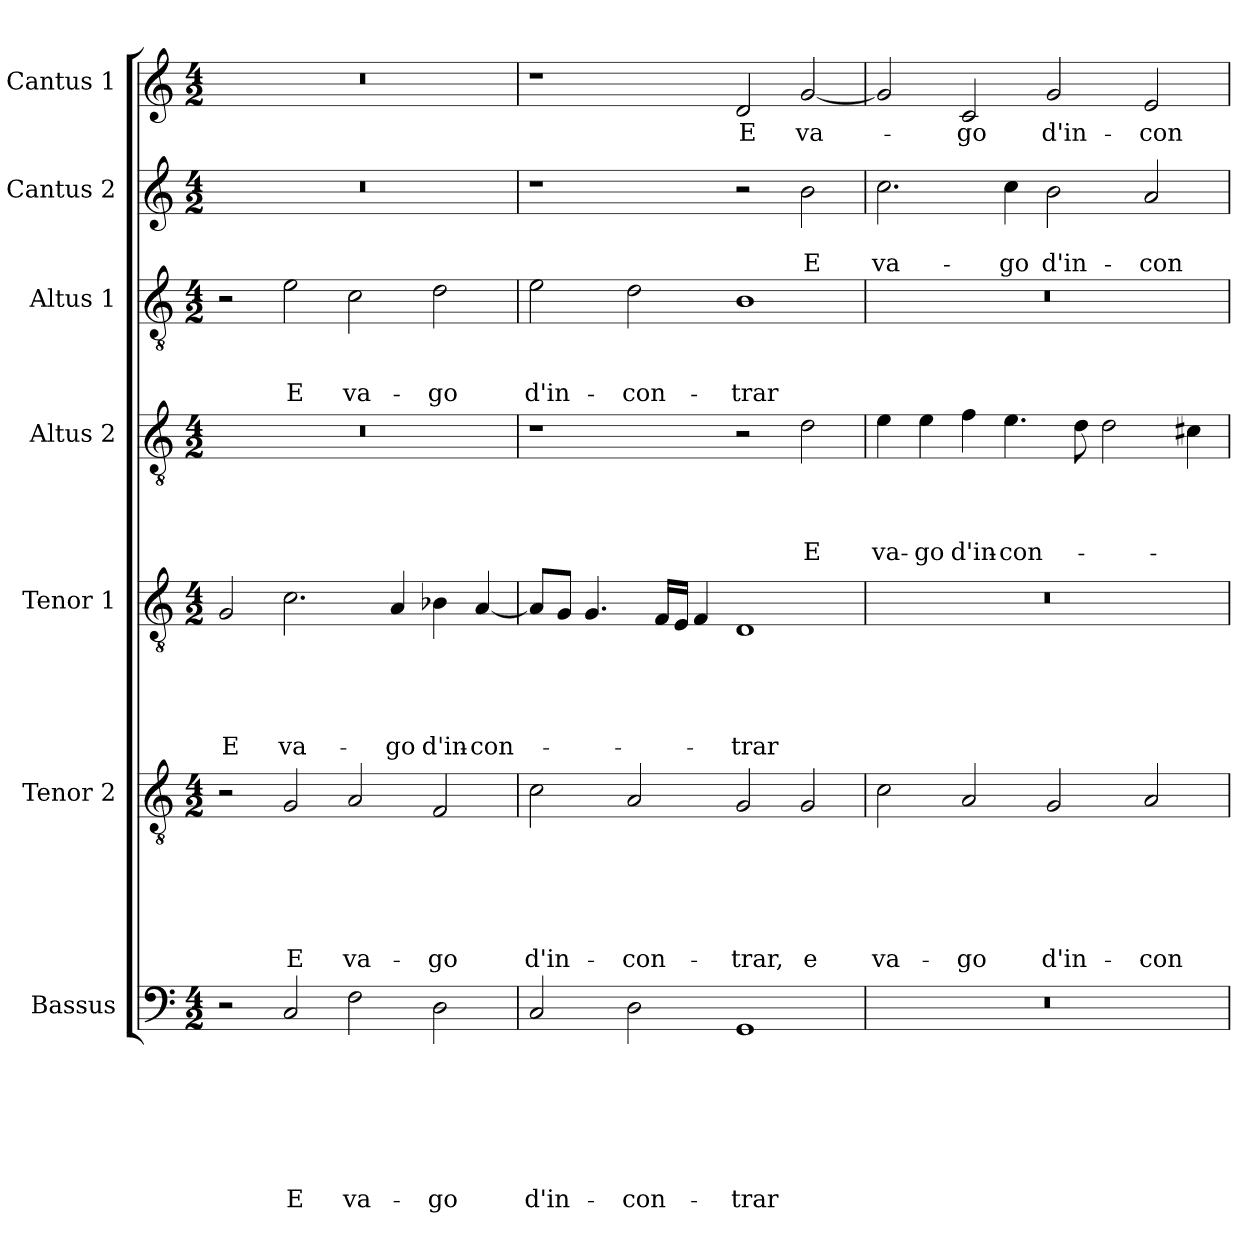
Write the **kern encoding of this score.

**kern	**text	**text	**text	**text	**text	**text	**text	**kern	**text	**text	**text	**text	**text	**text	**kern	**text	**text	**text	**text	**text	**kern	**text	**text	**text	**text	**kern	**text	**text	**text	**kern	**text	**text	**kern	**text
*part7	*part7	*part7	*part7	*part7	*part7	*part7	*part7	*part6	*part6	*part6	*part6	*part6	*part6	*part6	*part5	*part5	*part5	*part5	*part5	*part5	*part4	*part4	*part4	*part4	*part4	*part3	*part3	*part3	*part3	*part2	*part2	*part2	*part1	*part1
*staff7	*staff7	*staff7	*staff7	*staff7	*staff7	*staff7	*staff7	*staff6	*staff6	*staff6	*staff6	*staff6	*staff6	*staff6	*staff5	*staff5	*staff5	*staff5	*staff5	*staff5	*staff4	*staff4	*staff4	*staff4	*staff4	*staff3	*staff3	*staff3	*staff3	*staff2	*staff2	*staff2	*staff1	*staff1
*I"Bassus	*	*	*	*	*	*	*	*I"Tenor 2	*	*	*	*	*	*	*I"Tenor 1	*	*	*	*	*	*I"Altus 2	*	*	*	*	*I"Altus 1	*	*	*	*I"Cantus 2	*	*	*I"Cantus 1	*
*clefF4	*	*	*	*	*	*	*	*clefGv2	*	*	*	*	*	*	*clefGv2	*	*	*	*	*	*clefGv2	*	*	*	*	*clefGv2	*	*	*	*clefG2	*	*	*clefG2	*
*k[]	*	*	*	*	*	*	*	*k[]	*	*	*	*	*	*	*k[]	*	*	*	*	*	*k[]	*	*	*	*	*k[]	*	*	*	*k[]	*	*	*k[]	*
*a:	*	*	*	*	*	*	*	*a:	*	*	*	*	*	*	*a:	*	*	*	*	*	*a:	*	*	*	*	*a:	*	*	*	*a:	*	*	*a:	*
*M4/2	*	*	*	*	*	*	*	*M4/2	*	*	*	*	*	*	*M4/2	*	*	*	*	*	*M4/2	*	*	*	*	*M4/2	*	*	*	*M4/2	*	*	*M4/2	*
=1	=1	=1	=1	=1	=1	=1	=1	=1	=1	=1	=1	=1	=1	=1	=1	=1	=1	=1	=1	=1	=1	=1	=1	=1	=1	=1	=1	=1	=1	=1	=1	=1	=1	=1
!	!	!	!	!	!	!	!	!	!	!	!	!	!	!	!	!	!	!	!	!LO:LY:b	!	!	!	!	!	!	!	!	!	!	!	!	!	!
2r	.	.	.	.	.	.	.	2r	.	.	.	.	.	.	2G/	.	.	.	.	E	0r	.	.	.	.	2r	.	.	.	0r	.	.	0r	.
!	!	!	!	!	!	!	!LO:LY:b	!	!	!	!	!	!	!LO:LY:b	!	!	!	!	!	!LO:LY:b	!	!	!	!	!	!	!	!	!LO:LY:b	!	!	!	!	!
2C/	.	.	.	.	.	.	E	2G/	.	.	.	.	.	E	2.c\	.	.	.	.	va-	.	.	.	.	.	2e\	.	.	E	.	.	.	.	.
!	!	!	!	!	!	!	!LO:LY:b	!	!	!	!	!	!	!LO:LY:b	!	!	!	!	!	!	!	!	!	!	!	!	!	!	!LO:LY:b	!	!	!	!	!
2F\	.	.	.	.	.	.	va-	2A/	.	.	.	.	.	va-	.	.	.	.	.	.	.	.	.	.	.	2c\	.	.	va-	.	.	.	.	.
!	!	!	!	!	!	!	!	!	!	!	!	!	!	!	!	!	!	!	!	!LO:LY:b	!	!	!	!	!	!	!	!	!	!	!	!	!	!
.	.	.	.	.	.	.	.	.	.	.	.	.	.	.	4A/	.	.	.	.	-go	.	.	.	.	.	.	.	.	.	.	.	.	.	.
!	!	!	!	!	!	!	!LO:LY:b	!	!	!	!	!	!	!LO:LY:b	!	!	!	!	!	!LO:LY:b	!	!	!	!	!	!	!	!	!LO:LY:b	!	!	!	!	!
2D\	.	.	.	.	.	.	-go	2F/	.	.	.	.	.	-go	4B-X\	.	.	.	.	d'in-	.	.	.	.	.	2d\	.	.	-go	.	.	.	.	.
!	!	!	!	!	!	!	!	!	!	!	!	!	!	!	!	!	!	!	!	!LO:LY:b	!	!	!	!	!	!	!	!	!	!	!	!	!	!
.	.	.	.	.	.	.	.	.	.	.	.	.	.	.	[4A/	.	.	.	.	-con-	.	.	.	.	.	.	.	.	.	.	.	.	.	.
=2	=2	=2	=2	=2	=2	=2	=2	=2	=2	=2	=2	=2	=2	=2	=2	=2	=2	=2	=2	=2	=2	=2	=2	=2	=2	=2	=2	=2	=2	=2	=2	=2	=2	=2
!	!	!	!	!	!	!	!LO:LY:b	!	!	!	!	!	!	!LO:LY:b	!	!	!	!	!	!	!	!	!	!	!	!	!	!	!LO:LY:b	!	!	!	!	!
2C/	.	.	.	.	.	.	d'in-	2c\	.	.	.	.	.	d'in-	8A/L]	.	.	.	.	.	1r	.	.	.	.	2e\	.	.	d'in-	1r	.	.	1r	.
.	.	.	.	.	.	.	.	.	.	.	.	.	.	.	8G/J	.	.	.	.	.	.	.	.	.	.	.	.	.	.	.	.	.	.	.
.	.	.	.	.	.	.	.	.	.	.	.	.	.	.	4.G/	.	.	.	.	.	.	.	.	.	.	.	.	.	.	.	.	.	.	.
!	!	!	!	!	!	!	!LO:LY:b	!	!	!	!	!	!	!LO:LY:b	!	!	!	!	!	!	!	!	!	!	!	!	!	!	!LO:LY:b	!	!	!	!	!
2D\	.	.	.	.	.	.	-con-	2A/	.	.	.	.	.	-con-	.	.	.	.	.	.	.	.	.	.	.	2d\	.	.	-con-	.	.	.	.	.
.	.	.	.	.	.	.	.	.	.	.	.	.	.	.	16F/LL	.	.	.	.	.	.	.	.	.	.	.	.	.	.	.	.	.	.	.
.	.	.	.	.	.	.	.	.	.	.	.	.	.	.	16E/JJ	.	.	.	.	.	.	.	.	.	.	.	.	.	.	.	.	.	.	.
.	.	.	.	.	.	.	.	.	.	.	.	.	.	.	4F/	.	.	.	.	.	.	.	.	.	.	.	.	.	.	.	.	.	.	.
!	!	!	!	!	!	!	!LO:LY:b	!	!	!	!	!	!	!LO:LY:b	!	!	!	!	!	!LO:LY:b	!	!	!	!	!	!	!	!	!LO:LY:b	!	!	!	!	!LO:LY:b
1GG	.	.	.	.	.	.	-trar	2G/	.	.	.	.	.	-trar,	1D	.	.	.	.	-trar	2r	.	.	.	.	1B	.	.	-trar	2r	.	.	2d/	E
!	!	!	!	!	!	!	!	!	!	!	!	!	!	!LO:LY:b	!	!	!	!	!	!	!	!	!	!	!LO:LY:b	!	!	!	!	!	!	!LO:LY:b	!	!LO:LY:b
.	.	.	.	.	.	.	.	2G/	.	.	.	.	.	e	.	.	.	.	.	.	2d\	.	.	.	E	.	.	.	.	2b\	.	E	[2g/	va-
=3	=3	=3	=3	=3	=3	=3	=3	=3	=3	=3	=3	=3	=3	=3	=3	=3	=3	=3	=3	=3	=3	=3	=3	=3	=3	=3	=3	=3	=3	=3	=3	=3	=3	=3
!	!	!	!	!	!	!	!	!	!	!	!	!	!	!LO:LY:b	!	!	!	!	!	!	!	!	!	!	!LO:LY:b	!	!	!	!	!	!	!LO:LY:b	!	!
0r	.	.	.	.	.	.	.	2c\	.	.	.	.	.	va-	0r	.	.	.	.	.	4e\	.	.	.	va-	0r	.	.	.	2.cc\	.	va-	2g/]	.
!	!	!	!	!	!	!	!	!	!	!	!	!	!	!	!	!	!	!	!	!	!	!	!	!	!LO:LY:b	!	!	!	!	!	!	!	!	!
.	.	.	.	.	.	.	.	.	.	.	.	.	.	.	.	.	.	.	.	.	4e\	.	.	.	-go	.	.	.	.	.	.	.	.	.
!	!	!	!	!	!	!	!	!	!	!	!	!	!	!LO:LY:b	!	!	!	!	!	!	!	!	!	!	!LO:LY:b	!	!	!	!	!	!	!	!	!LO:LY:b
.	.	.	.	.	.	.	.	2A/	.	.	.	.	.	-go	.	.	.	.	.	.	4f\	.	.	.	d'in-	.	.	.	.	.	.	.	2c/	-go
!	!	!	!	!	!	!	!	!	!	!	!	!	!	!	!	!	!	!	!	!	!	!	!	!	!LO:LY:b	!	!	!	!	!	!	!LO:LY:b	!	!
.	.	.	.	.	.	.	.	.	.	.	.	.	.	.	.	.	.	.	.	.	4.e\	.	.	.	-con-	.	.	.	.	4cc\	.	-go	.	.
!	!	!	!	!	!	!	!	!	!	!	!	!	!	!LO:LY:b	!	!	!	!	!	!	!	!	!	!	!	!	!	!	!	!	!	!LO:LY:b	!	!LO:LY:b
.	.	.	.	.	.	.	.	2G/	.	.	.	.	.	d'in-	.	.	.	.	.	.	.	.	.	.	.	.	.	.	.	2b\	.	d'in-	2g/	d'in-
.	.	.	.	.	.	.	.	.	.	.	.	.	.	.	.	.	.	.	.	.	8d\	.	.	.	.	.	.	.	.	.	.	.	.	.
.	.	.	.	.	.	.	.	.	.	.	.	.	.	.	.	.	.	.	.	.	2d\	.	.	.	.	.	.	.	.	.	.	.	.	.
!	!	!	!	!	!	!	!	!	!	!	!	!	!	!LO:LY:b	!	!	!	!	!	!	!	!	!	!	!	!	!	!	!	!	!	!LO:LY:b	!	!LO:LY:b
.	.	.	.	.	.	.	.	2A/	.	.	.	.	.	-con-	.	.	.	.	.	.	.	.	.	.	.	.	.	.	.	2a/	.	-con-	2e/	-con-
.	.	.	.	.	.	.	.	.	.	.	.	.	.	.	.	.	.	.	.	.	4c#X\	.	.	.	.	.	.	.	.	.	.	.	.	.
=	=	=	=	=	=	=	=	=	=	=	=	=	=	=	=	=	=	=	=	=	=	=	=	=	=	=	=	=	=	=	=	=	=	=
*-	*-	*-	*-	*-	*-	*-	*-	*-	*-	*-	*-	*-	*-	*-	*-	*-	*-	*-	*-	*-	*-	*-	*-	*-	*-	*-	*-	*-	*-	*-	*-	*-	*-	*-
